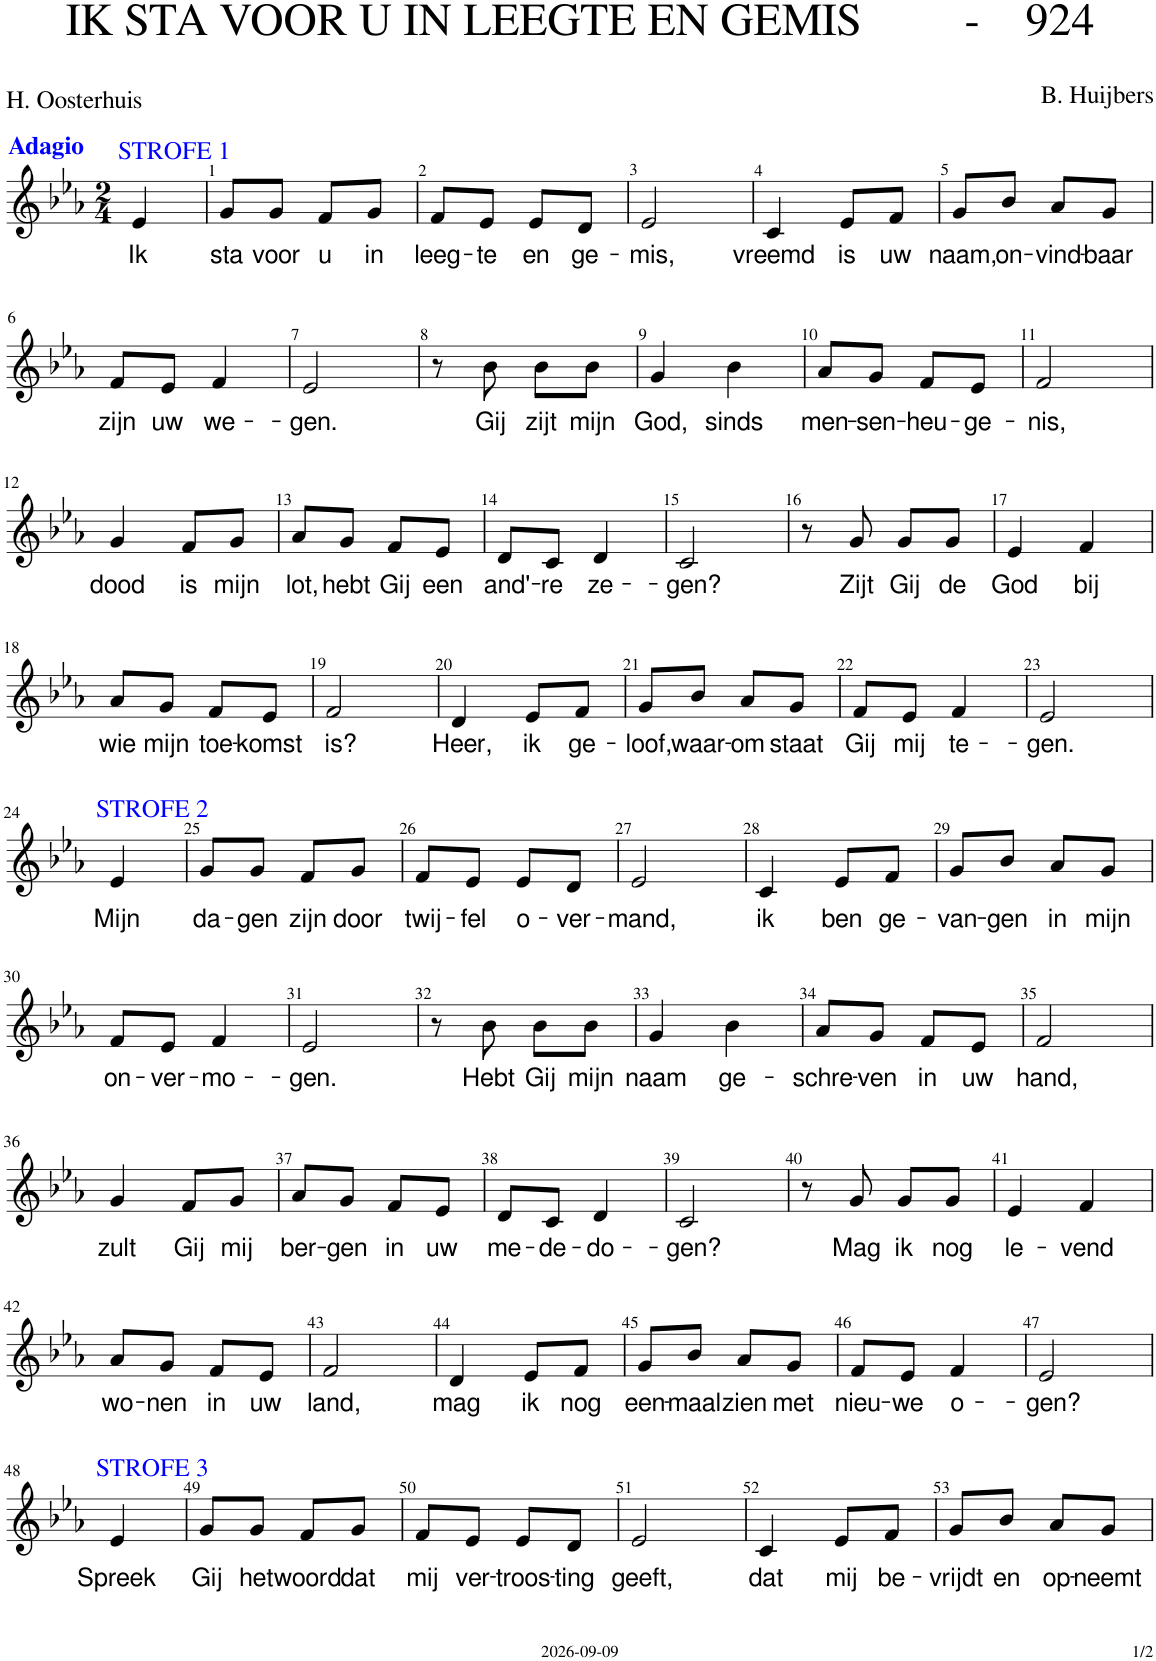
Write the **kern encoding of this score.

**kern	**text
*part1	*part1
*staff1	*staff1
*I"Stem	*
*clefG2	*
*k[b-e-a-]	*
*M2/4	*
=	=
!LO:TX:a:B:color=#0000FF:t=Adagio	!
!LO:TX:a:color=#0000FF:t=STROFE 1	!
!	!LO:LY:b
4e-/	Ik
=1	=1
!	!LO:LY:b
8g/L	sta
!	!LO:LY:b
8g/J	voor
!	!LO:LY:b
8f/L	u
!	!LO:LY:b
8g/J	in
=2	=2
!	!LO:LY:b
8f/L	leeg-
!	!LO:LY:b
8e-/J	-te
!	!LO:LY:b
8e-/L	en
!	!LO:LY:b
8d/J	ge-
=3	=3
!	!LO:LY:b
2e-/	-mis,
=4	=4
!	!LO:LY:b
4c/	vreemd
!	!LO:LY:b
8e-/L	is
!	!LO:LY:b
8f/J	uw
=5	=5
!	!LO:LY:b
8g/L	naam,
!	!LO:LY:b
8b-/J	on-
!	!LO:LY:b
8a-/L	-vind-
!	!LO:LY:b
8g/J	-baar
!!LO:LB:g=z
=6	=6
!	!LO:LY:b
8f/L	zijn
!	!LO:LY:b
8e-/J	uw
!	!LO:LY:b
4f/	we-
=7	=7
!	!LO:LY:b
2e-/	-gen.
=8	=8
8r	.
!	!LO:LY:b
8b-\	Gij
!	!LO:LY:b
8b-\L	zijt
!	!LO:LY:b
8b-\J	mijn
=9	=9
!	!LO:LY:b
4g/	God,
!	!LO:LY:b
4b-\	sinds
=10	=10
!	!LO:LY:b
8a-/L	men-
!	!LO:LY:b
8g/J	-sen-
!	!LO:LY:b
8f/L	-heu-
!	!LO:LY:b
8e-/J	-ge-
=11	=11
!	!LO:LY:b
2f/	-nis,
!!LO:LB:g=z
=12	=12
!	!LO:LY:b
4g/	dood
!	!LO:LY:b
8f/L	is
!	!LO:LY:b
8g/J	mijn
=13	=13
!	!LO:LY:b
8a-/L	lot,
!	!LO:LY:b
8g/J	hebt
!	!LO:LY:b
8f/L	Gij
!	!LO:LY:b
8e-/J	een
=14	=14
!	!LO:LY:b
8d/L	and'-
!	!LO:LY:b
8c/J	-re
!	!LO:LY:b
4d/	ze-
=15	=15
!	!LO:LY:b
2c/	-gen?
=16	=16
8r	.
!	!LO:LY:b
8g/	Zijt
!	!LO:LY:b
8g/L	Gij
!	!LO:LY:b
8g/J	de
=17	=17
!	!LO:LY:b
4e-/	God
!	!LO:LY:b
4f/	bij
!!LO:LB:g=z
=18	=18
!	!LO:LY:b
8a-/L	wie
!	!LO:LY:b
8g/J	mijn
!	!LO:LY:b
8f/L	toe-
!	!LO:LY:b
8e-/J	-komst
=19	=19
!	!LO:LY:b
2f/	is?
=20	=20
!	!LO:LY:b
4d/	Heer,
!	!LO:LY:b
8e-/L	ik
!	!LO:LY:b
8f/J	ge-
=21	=21
!	!LO:LY:b
8g/L	-loof,
!	!LO:LY:b
8b-/J	waar-
!	!LO:LY:b
8a-/L	-om
!	!LO:LY:b
8g/J	staat
=22	=22
!	!LO:LY:b
8f/L	Gij
!	!LO:LY:b
8e-/J	mij
!	!LO:LY:b
4f/	te-
=23	=23
!	!LO:LY:b
2e-/	-gen.
!!LO:LB:g=z
=24	=24
!LO:TX:a:color=#0000FF:t=STROFE 2	!
!	!LO:LY:b
4e-/	Mijn
=25	=25
!	!LO:LY:b
8g/L	da-
!	!LO:LY:b
8g/J	-gen
!	!LO:LY:b
8f/L	zijn
!	!LO:LY:b
8g/J	door
=26	=26
!	!LO:LY:b
8f/L	twij-
!	!LO:LY:b
8e-/J	-fel
!	!LO:LY:b
8e-/L	o-
!	!LO:LY:b
8d/J	-ver-
=27	=27
!	!LO:LY:b
2e-/	-mand,
=28	=28
!	!LO:LY:b
4c/	ik
!	!LO:LY:b
8e-/L	ben
!	!LO:LY:b
8f/J	ge-
=29	=29
!	!LO:LY:b
8g/L	-van-
!	!LO:LY:b
8b-/J	-gen
!	!LO:LY:b
8a-/L	in
!	!LO:LY:b
8g/J	mijn
!!LO:LB:g=z
=30	=30
!	!LO:LY:b
8f/L	on-
!	!LO:LY:b
8e-/J	-ver-
!	!LO:LY:b
4f/	-mo-
=31	=31
!	!LO:LY:b
2e-/	-gen.
=32	=32
8r	.
!	!LO:LY:b
8b-\	Hebt
!	!LO:LY:b
8b-\L	Gij
!	!LO:LY:b
8b-\J	mijn
=33	=33
!	!LO:LY:b
4g/	naam
!	!LO:LY:b
4b-\	ge-
=34	=34
!	!LO:LY:b
8a-/L	-schre-
!	!LO:LY:b
8g/J	-ven
!	!LO:LY:b
8f/L	in
!	!LO:LY:b
8e-/J	uw
=35	=35
!	!LO:LY:b
2f/	hand,
!!LO:LB:g=z
=36	=36
!	!LO:LY:b
4g/	zult
!	!LO:LY:b
8f/L	Gij
!	!LO:LY:b
8g/J	mij
=37	=37
!	!LO:LY:b
8a-/L	ber-
!	!LO:LY:b
8g/J	-gen
!	!LO:LY:b
8f/L	in
!	!LO:LY:b
8e-/J	uw
=38	=38
!	!LO:LY:b
8d/L	me-
!	!LO:LY:b
8c/J	-de-
!	!LO:LY:b
4d/	-do-
=39	=39
!	!LO:LY:b
2c/	-gen?
=40	=40
8r	.
!	!LO:LY:b
8g/	Mag
!	!LO:LY:b
8g/L	ik
!	!LO:LY:b
8g/J	nog
=41	=41
!	!LO:LY:b
4e-/	le-
!	!LO:LY:b
4f/	-vend
!!LO:LB:g=z
=42	=42
!	!LO:LY:b
8a-/L	wo-
!	!LO:LY:b
8g/J	-nen
!	!LO:LY:b
8f/L	in
!	!LO:LY:b
8e-/J	uw
=43	=43
!	!LO:LY:b
2f/	land,
=44	=44
!	!LO:LY:b
4d/	mag
!	!LO:LY:b
8e-/L	ik
!	!LO:LY:b
8f/J	nog
=45	=45
!	!LO:LY:b
8g/L	een-
!	!LO:LY:b
8b-/J	-maal
!	!LO:LY:b
8a-/L	zien
!	!LO:LY:b
8g/J	met
=46	=46
!	!LO:LY:b
8f/L	nieu-
!	!LO:LY:b
8e-/J	-we
!	!LO:LY:b
4f/	o-
=47	=47
!	!LO:LY:b
2e-/	-gen?
!!LO:LB:g=z
=48	=48
!LO:TX:a:color=#0000FF:t=STROFE 3	!
!	!LO:LY:b
4e-/	Spreek
=49	=49
!	!LO:LY:b
8g/L	Gij
!	!LO:LY:b
8g/J	het
!	!LO:LY:b
8f/L	woord
!	!LO:LY:b
8g/J	dat
=50	=50
!	!LO:LY:b
8f/L	mij
!	!LO:LY:b
8e-/J	ver-
!	!LO:LY:b
8e-/L	-troos-
!	!LO:LY:b
8d/J	-ting
=51	=51
!	!LO:LY:b
2e-/	geeft,
=52	=52
!	!LO:LY:b
4c/	dat
!	!LO:LY:b
8e-/L	mij
!	!LO:LY:b
8f/J	be-
=53	=53
!	!LO:LY:b
8g/L	-vrijdt
!	!LO:LY:b
8b-/J	en
!	!LO:LY:b
8a-/L	op-
!	!LO:LY:b
8g/J	-neemt
=	=
*-	*-
